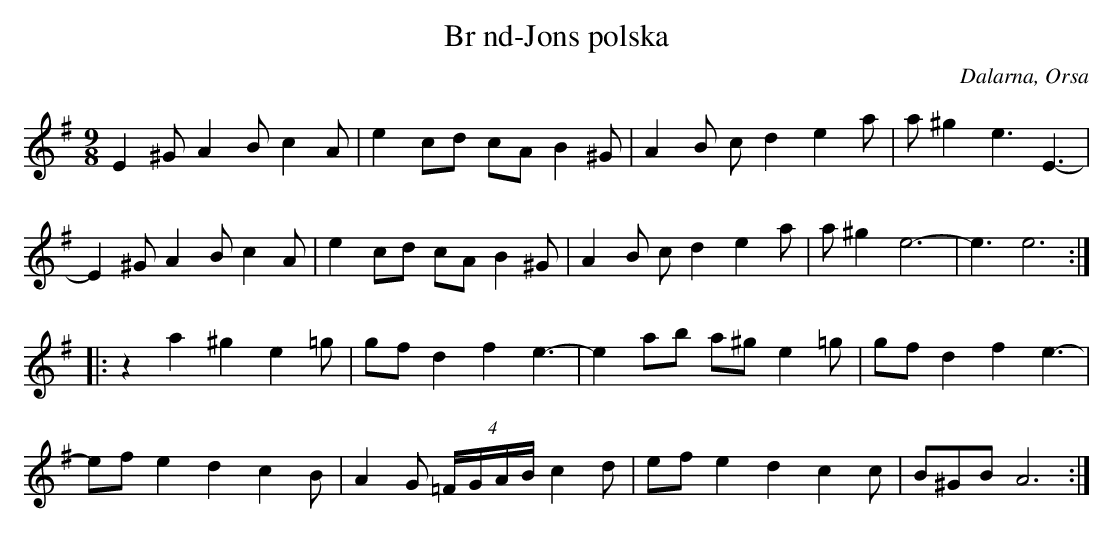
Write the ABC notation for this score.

X:1
T: Br nd-Jons polska
O: Dalarna, Orsa
M: 9/8
L: 1/4
K: Ador
E ^G/ A B/ c A/ | e c/d/ c/A/ B ^G/ | A B/ c/ d e a/ | a/^g e3/ E3/- |
E ^G/ A B/ c A/ | e c/d/ c/A/ B ^G/ | A B/ c/ d e a/ | a/^g e3- | e3/ e3 :|
|: z a^g e =g/ | g/f/ d f e3/- | e a/b/ a/^g/ e =g/ | g/f/ d f e3/- |
e/f/ e d c B/ | A G/ (4:6:4=F//G//A//B// c d/ | e/f/ e d c c/ | B/^G/B/ A3 :|]
